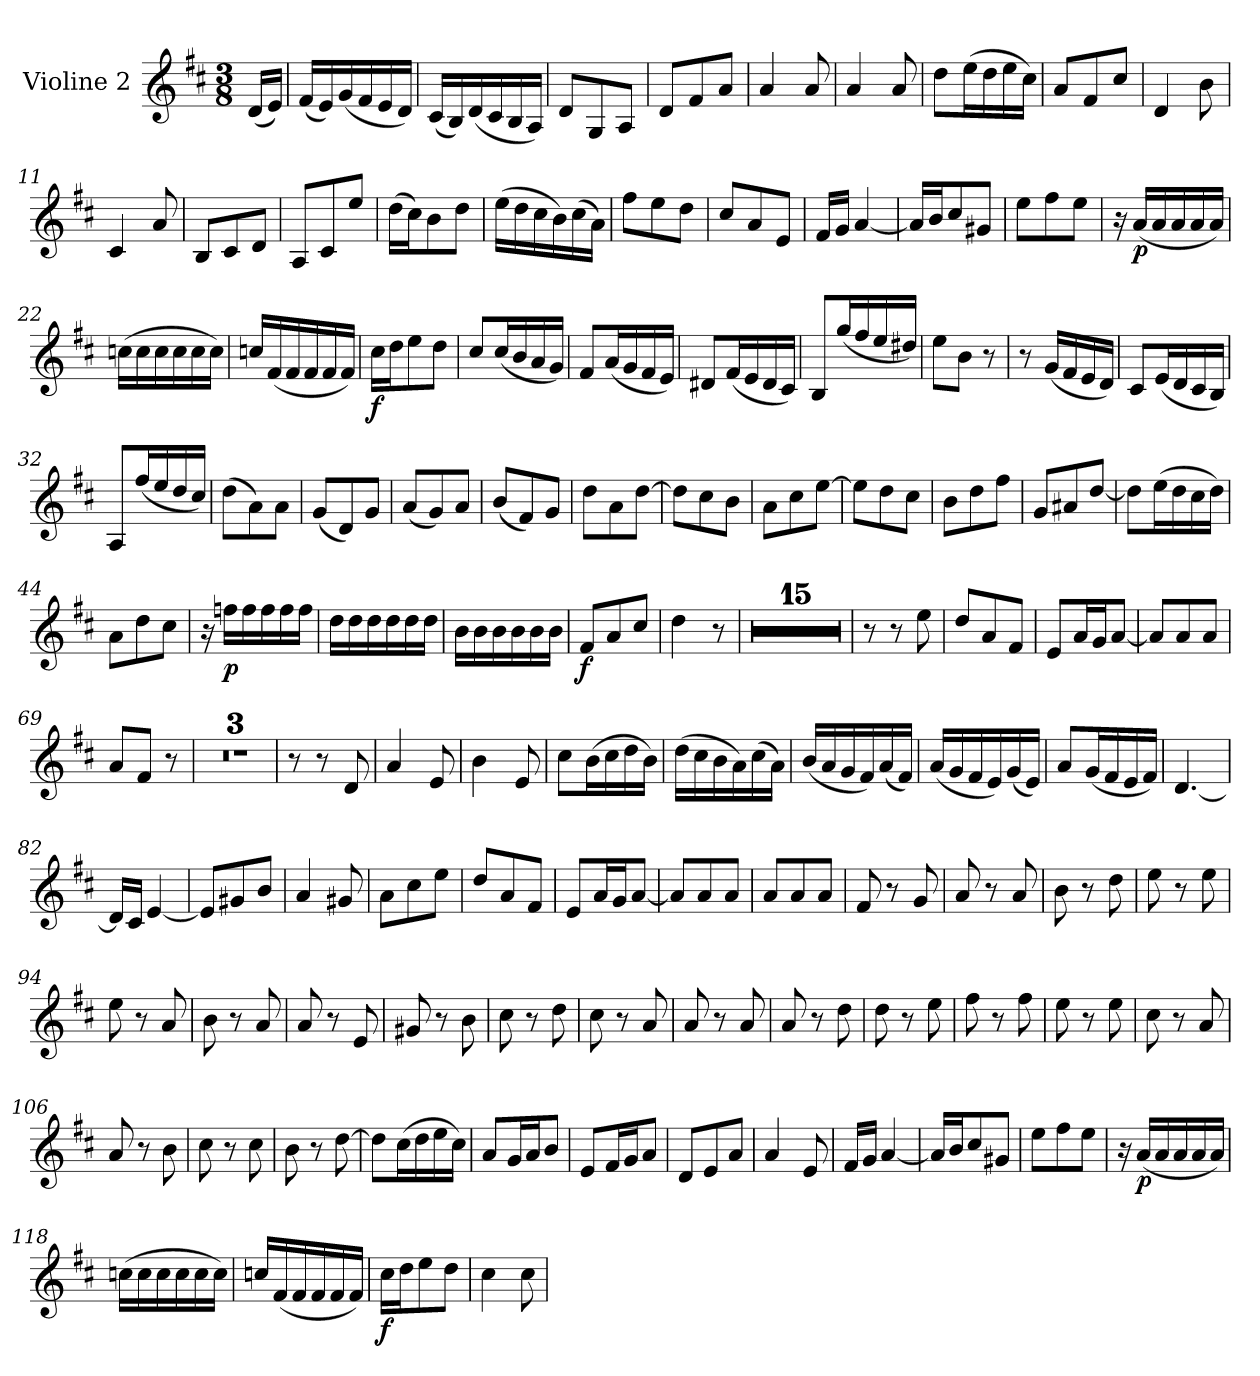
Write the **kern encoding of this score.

**kern	**dynam
*part1	*part1
*staff1	*staff1
*I"Violine 2	*
*I'Vl 2	*
*clefG2	*
*k[f#c#]	*
*M3/8	*
=1	=1
(16d/LL	.
16e/JJ)	.
=2	=2
(16f#/LL	.
16e/)	.
(16g/	.
16f#/	.
16e/	.
16d/JJ)	.
=3	=3
(16c#/LL	.
16B/)	.
(16d/	.
16c#/	.
16B/	.
16A/JJ)	.
=4	=4
8d/L	.
8G/	.
8A/J	.
=5	=5
8d/L	.
8f#/	.
8a/J	.
=6	=6
4a/	.
8a/	.
!!LO:LB:g=z
=7	=7
4a/	.
8a/	.
=8	=8
8dd\L	.
(16ee\L	.
16dd\	.
16ee\	.
16cc#\JJ)	.
=9	=9
8a/L	.
8f#/	.
8cc#/J	.
=10	=10
4d/	.
8b\	.
=11	=11
4c#/	.
8a/	.
=12	=12
8B/L	.
8c#/	.
8d/J	.
!!LO:LB:g=z
=13	=13
8A/L	.
8c#/	.
8ee/J	.
=14	=14
(16dd\LL	.
16cc#\J)	.
8b\	.
8dd\J	.
=15	=15
(16ee\LL	.
16dd\	.
16cc#\	.
16b\)	.
(16cc#\	.
16a\JJ)	.
=16	=16
8ff#\L	.
8ee\	.
8dd\J	.
=17	=17
8cc#/L	.
8a/	.
8e/J	.
=18	=18
16f#/LL	.
16g/JJ	.
[4a/	.
=19	=19
16a/LL]	.
16b/J	.
8cc#/	.
8g#X/J	.
!!LO:LB:g=z
=20	=20
8ee\L	.
8ff#\	.
8ee\J	.
=21	=21
16r	.
!	!LO:DY:b
(16a/LL	p
16a/	.
16a/	.
16a/	.
16a/JJ)	.
=22	=22
(16ccn\LL	.
16cc\	.
16cc\	.
16cc\	.
16cc\	.
16cc\JJ)	.
=23	=23
16ccn/LL	.
(16f#/	.
16f#/	.
16f#/	.
16f#/	.
16f#/JJ)	.
=24	=24
!	!LO:DY:b
16cc#\LL	f
16dd\J	.
8ee\	.
8dd\J	.
!!LO:LB:g=z
=25	=25
8cc#/L	.
(16cc#/L	.
16b/	.
16a/	.
16g/JJ)	.
=26	=26
8f#/L	.
(16a/L	.
16g/	.
16f#/	.
16e/JJ)	.
!!LO:LB:g=z
=27	=27
8d#X/L	.
(16f#/L	.
16e/	.
16d#/	.
16c#/JJ)	.
=28	=28
8B/L	.
(16gg/L	.
16ff#/	.
16ee/	.
16dd#X/JJ)	.
=29	=29
8ee\L	.
8b\J	.
8r	.
=30	=30
8r	.
(16g/LL	.
16f#/	.
16e/	.
16d/JJ)	.
=31	=31
8c#/L	.
(16e/L	.
16d/	.
16c#/	.
16B/JJ)	.
=32	=32
8A/L	.
(16ff#/L	.
16ee/	.
16dd/	.
16cc#/JJ)	.
!!LO:LB:g=z
=33	=33
(8dd\L	.
8a\)	.
8a\J	.
!!LO:LB:g=z
=34	=34
(8g/L	.
8d/)	.
8g/J	.
=35	=35
(8a/L	.
8g/)	.
8a/J	.
=36	=36
(8b/L	.
8f#/)	.
8g/J	.
=37	=37
8dd\L	.
8a\	.
[8dd\J	.
=38	=38
8dd\L]	.
8cc#\	.
8b\J	.
=39	=39
8a\L	.
8cc#\	.
[8ee\J	.
=40	=40
8ee\L]	.
8dd\	.
8cc#\J	.
!!LO:LB:g=z
=41	=41
8b\L	.
8dd\	.
8ff#\J	.
=42	=42
8g/L	.
8a#X/	.
[8dd/J	.
=43	=43
8dd\L]	.
(16ee\L	.
16dd\	.
16cc#\	.
16dd\JJ)	.
=44	=44
8a\L	.
8dd\	.
8cc#\J	.
=45	=45
16r	.
!	!LO:DY:b
16ffn\LL	p
16ff\	.
16ff\	.
16ff\	.
16ff\JJ	.
=46	=46
16dd\LL	.
16dd\	.
16dd\	.
16dd\	.
16dd\	.
16dd\JJ	.
!!LO:LB:g=z
=47	=47
16b\LL	.
16b\	.
16b\	.
16b\	.
16b\	.
16b\JJ	.
=48	=48
!	!LO:DY:b
8f#/L	f
8a/	.
8cc#/J	.
=49	=49
4dd\	.
8r	.
=50	=50
4.r	.
=51	=51
4.r	.
=52	=52
4.r	.
=53	=53
4.r	.
=54	=54
4.r	.
=55	=55
4.r	.
=56	=56
4.r	.
=57	=57
4.r	.
!!LO:LB:g=z
=58	=58
4.r	.
=59	=59
4.r	.
=60	=60
4.r	.
=61	=61
4.r	.
=62	=62
4.r	.
=63	=63
4.r	.
=64	=64
4.r	.
=65	=65
8r	.
8r	.
8ee\	.
=66	=66
8dd/L	.
8a/	.
8f#/J	.
!!LO:LB:g=z
=67	=67
8e/L	.
16a/L	.
16g/J	.
[8a/J	.
=68	=68
8a/L]	.
8a/	.
8a/J	.
=69	=69
8a/L	.
8f#/J	.
8r	.
=70	=70
4.r	.
=71	=71
4.r	.
=72	=72
4.r	.
=73	=73
8r	.
8r	.
8d/	.
=74	=74
4a/	.
8e/	.
=75	=75
4b\	.
8e/	.
=76	=76
8cc#\L	.
(16b\L	.
16cc#\	.
16dd\	.
16b\JJ)	.
!!LO:PB:g=z
=77	=77
(16dd\LL	.
16cc#\	.
16b\	.
16a\)	.
(16cc#\	.
16a\JJ)	.
=78	=78
(16b/LL	.
16a/	.
16g/	.
16f#/)	.
(16a/	.
16f#/JJ)	.
=79	=79
(16a/LL	.
16g/	.
16f#/	.
16e/)	.
(16g/	.
16e/JJ)	.
=80	=80
8a/L	.
(16g/L	.
16f#/	.
16e/	.
16f#/JJ)	.
=81	=81
[4.d/	.
=82	=82
16d/LL]	.
16c#/JJ	.
[4e/	.
!!LO:LB:g=z
=83	=83
8e/L]	.
8g#X/	.
8b/J	.
=84	=84
4a/	.
8g#X/	.
=85	=85
8a\L	.
8cc#\	.
8ee\J	.
=86	=86
8dd/L	.
8a/	.
8f#/J	.
=87	=87
8e/L	.
16a/L	.
16g/J	.
[8a/J	.
=88	=88
8a/L]	.
8a/	.
8a/J	.
=89	=89
8a/L	.
8a/	.
8a/J	.
!!LO:LB:g=z
=90	=90
8f#/	.
8r	.
8g/	.
=91	=91
8a/	.
8r	.
8a/	.
=92	=92
8b\	.
8r	.
8dd\	.
=93	=93
8ee\	.
8r	.
8ee\	.
=94	=94
8ee\	.
8r	.
8a/	.
=95	=95
8b\	.
8r	.
8a/	.
=96	=96
8a/	.
8r	.
8e/	.
!!LO:LB:g=z
=97	=97
8g#X/	.
8r	.
8b\	.
=98	=98
8cc#\	.
8r	.
8dd\	.
=99	=99
8cc#\	.
8r	.
8a/	.
=100	=100
8a/	.
8r	.
8a/	.
=101	=101
8a/	.
8r	.
8dd\	.
=102	=102
8dd\	.
8r	.
8ee\	.
=103	=103
8ff#\	.
8r	.
8ff#\	.
!!LO:LB:g=z
=104	=104
8ee\	.
8r	.
8ee\	.
=105	=105
8cc#\	.
8r	.
8a/	.
=106	=106
8a/	.
8r	.
8b\	.
=107	=107
8cc#\	.
8r	.
8cc#\	.
=108	=108
8b\	.
8r	.
[8dd\	.
=109	=109
8dd\L]	.
(16cc#\L	.
16dd\	.
16ee\	.
16cc#\JJ)	.
!!LO:LB:g=z
=110	=110
8a/L	.
16g/L	.
16a/J	.
8b/J	.
=111	=111
8e/L	.
16f#/L	.
16g/J	.
8a/J	.
=112	=112
8d/L	.
8e/	.
8a/J	.
=113	=113
4a/	.
8e/	.
=114	=114
16f#/LL	.
16g/JJ	.
[4a/	.
=115	=115
16a/LL]	.
16b/J	.
8cc#/	.
8g#X/J	.
=116	=116
8ee\L	.
8ff#\	.
8ee\J	.
!!LO:LB:g=z
=117	=117
16r	.
!	!LO:DY:b
(16a/LL	p
16a/	.
16a/	.
16a/	.
16a/JJ)	.
=118	=118
(16ccn\LL	.
16cc\	.
16cc\	.
16cc\	.
16cc\	.
16cc\JJ)	.
=119	=119
16ccn/LL	.
(16f#/	.
16f#/	.
16f#/	.
16f#/	.
16f#/JJ)	.
=120	=120
!	!LO:DY:b
16cc#\LL	f
16dd\J	.
8ee\	.
8dd\J	.
=121	=121
4cc#\	.
8cc#\	.
=	=
*-	*-
